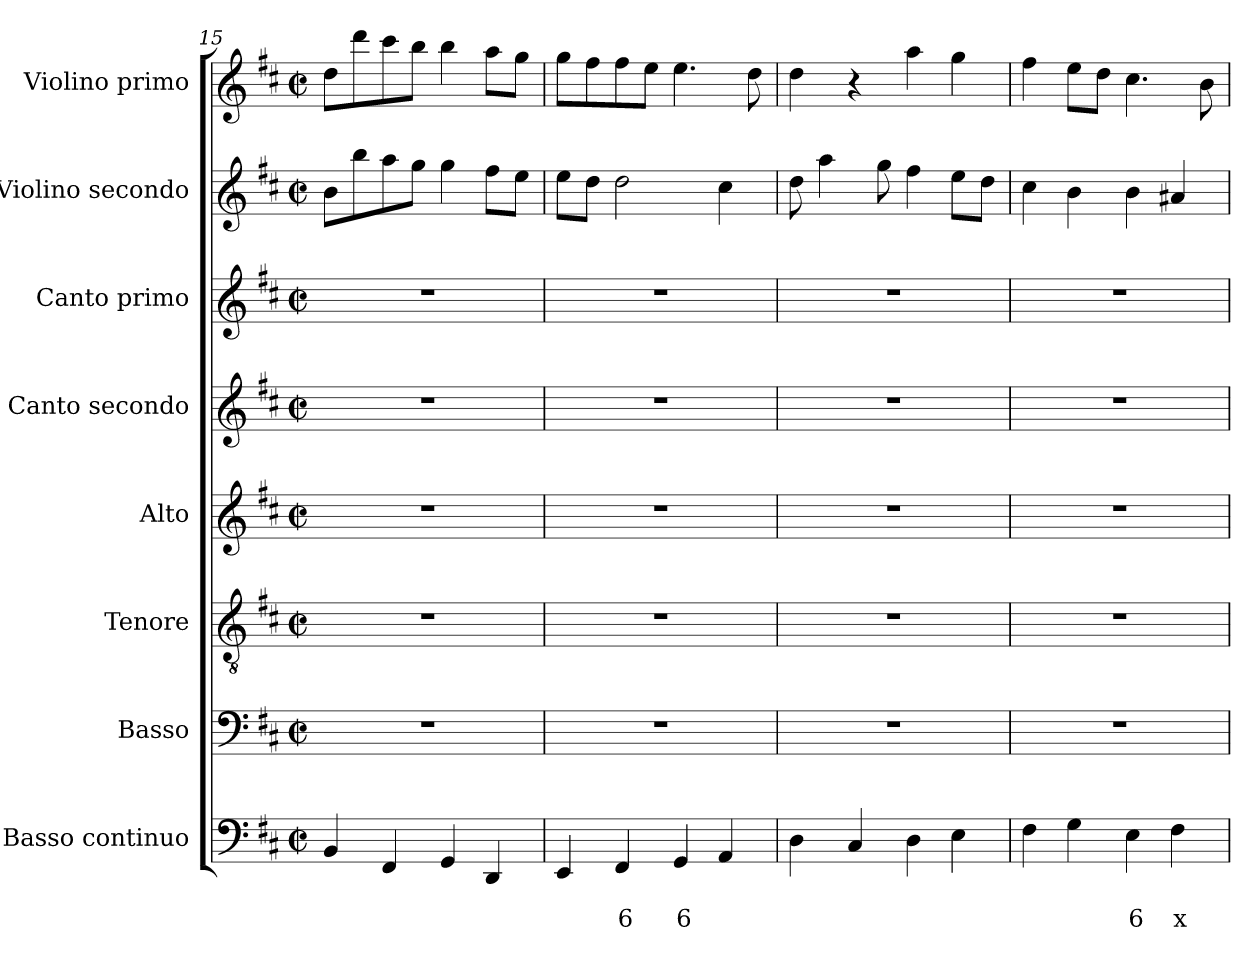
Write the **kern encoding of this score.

**kern	**text	**text	**kern	**kern	**kern	**kern	**kern	**kern	**kern
*part8	*part8	*part8	*part7	*part6	*part5	*part4	*part3	*part2	*part1
*staff8	*staff8	*staff8	*staff7	*staff6	*staff5	*staff4	*staff3	*staff2	*staff1
*I"Basso continuo	*	*	*I"Basso	*I"Tenore	*I"Alto	*I"Canto secondo	*I"Canto primo	*I"Violino secondo	*I"Violino primo
*I'BC	*	*	*I'B	*I'T	*I'A	*I'C2	*I'C1	*I'V2	*I'V1
!!LO:LB:g=z
*clefF4	*	*	*clefF4	*clefGv2	*clefG2	*clefG2	*clefG2	*clefG2	*clefG2
*k[f#c#]	*	*	*k[f#c#]	*k[f#c#]	*k[f#c#]	*k[f#c#]	*k[f#c#]	*k[f#c#]	*k[f#c#]
*D:	*	*	*D:	*D:	*D:	*D:	*D:	*D:	*D:
*M2/2	*	*	*M2/2	*M2/2	*M2/2	*M2/2	*M2/2	*M2/2	*M2/2
*met(c|)	*	*	*met(c|)	*met(c|)	*met(c|)	*met(c|)	*met(c|)	*met(c|)	*met(c|)
=15	=15	=15	=15	=15	=15	=15	=15	=15	=15
4BB/	.	.	1r	1r	1r	1r	1r	8b\L	8dd\L
.	.	.	.	.	.	.	.	8bb\	8ddd\
4FF#/	.	.	.	.	.	.	.	8aa\	8ccc#\
.	.	.	.	.	.	.	.	8gg\J	8bb\J
4GG/	.	.	.	.	.	.	.	4gg\	4bb\
4DD/	.	.	.	.	.	.	.	8ff#\L	8aa\L
.	.	.	.	.	.	.	.	8ee\J	8gg\J
=16	=16	=16	=16	=16	=16	=16	=16	=16	=16
4EE/	.	.	1r	1r	1r	1r	1r	8ee\L	8gg\L
.	.	.	.	.	.	.	.	8dd\J	8ff#\
!	!	!LO:LY:b	!	!	!	!	!	!	!
4FF#/	.	6	.	.	.	.	.	2dd\	8ff#\
.	.	.	.	.	.	.	.	.	8ee\J
!	!	!LO:LY:b	!	!	!	!	!	!	!
4GG/	.	6	.	.	.	.	.	.	4.ee\
4AA/	.	.	.	.	.	.	.	4cc#\	.
.	.	.	.	.	.	.	.	.	8dd\
=17	=17	=17	=17	=17	=17	=17	=17	=17	=17
4D\	.	.	1r	1r	1r	1r	1r	8dd\	4dd\
.	.	.	.	.	.	.	.	4aa\	.
4C#/	.	.	.	.	.	.	.	.	4r
.	.	.	.	.	.	.	.	8gg\	.
4D\	.	.	.	.	.	.	.	4ff#\	4aa\
4E\	.	.	.	.	.	.	.	8ee\L	4gg\
.	.	.	.	.	.	.	.	8dd\J	.
=18	=18	=18	=18	=18	=18	=18	=18	=18	=18
4F#\	.	.	1r	1r	1r	1r	1r	4cc#\	4ff#\
4G\	.	.	.	.	.	.	.	4b\	8ee\L
.	.	.	.	.	.	.	.	.	8dd\J
!	!	!LO:LY:b	!	!	!	!	!	!	!
4E\	.	6	.	.	.	.	.	4b\	4.cc#\
!	!	!LO:LY:b	!	!	!	!	!	!	!
4F#\	.	x	.	.	.	.	.	4a#X/	.
.	.	.	.	.	.	.	.	.	8b\
=	=	=	=	=	=	=	=	=	=
*-	*-	*-	*-	*-	*-	*-	*-	*-	*-
